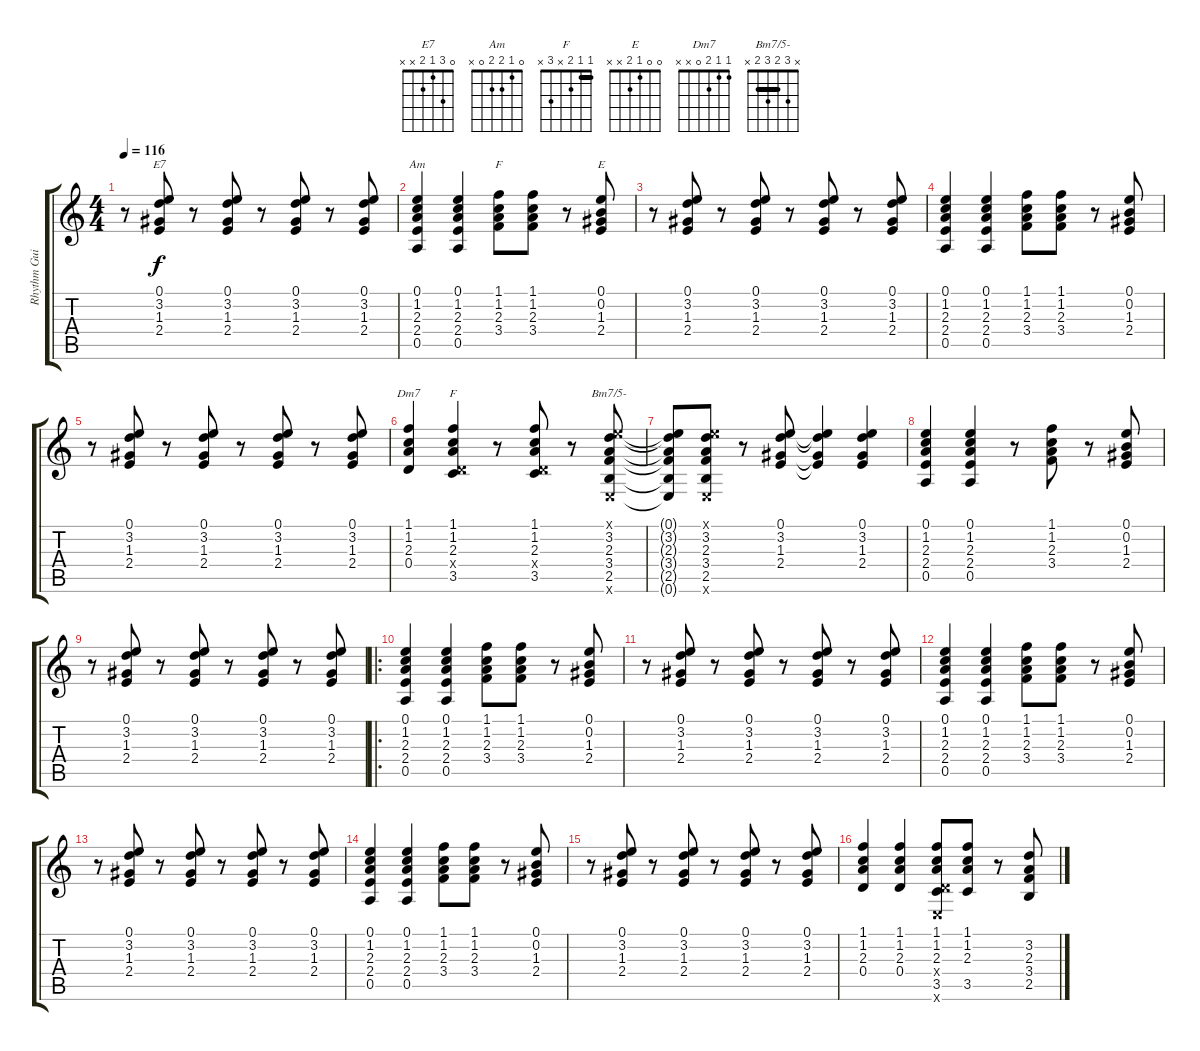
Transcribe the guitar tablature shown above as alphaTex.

\track ("Rhythm Guitar 2" "Rhythm Gui") {instrument acousticguitarsteel}
\staff {score tabs}
\tuning (E4 B3 G3 D3 A2 E2) {hide}
\chord ("E7" 0 3 1 2 x x)
\chord ("Am" 0 1 2 2 0 x)
\chord ("F" 1 1 2 3 x x) {barre 1}
\chord ("E" 0 0 1 2 x x)
\chord ("Dm7" 1 1 2 0 x x)
\chord ("F" 1 1 2 x 3 x) {barre 1}
\chord ("Bm7/5-" x 3 2 3 2 x) {barre 2}
\ts (4 4)
\tempo 116
\clef g2
\ks c
r.8{dy f} (0.1 3.2 1.3 2.4).8{ch "E7"} r.8 (0.1 3.2 1.3 2.4).8 r.8 (0.1 3.2 1.3 2.4).8 r.8 (0.1 3.2 1.3 2.4).8 |
(0.1 1.2 2.3 2.4 0.5).4{ch "Am"} (0.1 1.2 2.3 2.4 0.5).4 (1.1 1.2 2.3 3.4).8{ch "F"} (1.1 1.2 2.3 3.4).8 r.8 (0.1 0.2 1.3 2.4).8{ch "E"} |
r.8 (0.1 3.2 1.3 2.4).8 r.8 (0.1 3.2 1.3 2.4).8 r.8 (0.1 3.2 1.3 2.4).8 r.8 (0.1 3.2 1.3 2.4).8 |
(0.1 1.2 2.3 2.4 0.5).4 (0.1 1.2 2.3 2.4 0.5).4 (1.1 1.2 2.3 3.4).8 (1.1 1.2 2.3 3.4).8 r.8 (0.1 0.2 1.3 2.4).8 |
r.8 (0.1 3.2 1.3 2.4).8 r.8 (0.1 3.2 1.3 2.4).8 r.8 (0.1 3.2 1.3 2.4).8 r.8 (0.1 3.2 1.3 2.4).8 |
(1.1 1.2 2.3 0.4).4{ch "Dm7"} (1.1 1.2 2.3 0.4{x} 3.5).4{ch "F"} r.8 (1.1 1.2 2.3 0.4{x} 3.5).8 r.8 (0.1{x} 3.2 2.3 3.4 2.5 0.6{x}).8{ch "Bm7/5-"} |
(0.1{t} 3.2{t} 2.3{t} 3.4{t} 2.5{t} 0.6{t}).8 (0.1{x} 3.2 2.3 3.4 2.5 0.6{x}).8 r.8 (0.1 3.2 1.3 2.4).8 (0.1{t} 3.2{t} 1.3{t} 2.4{t}).4 (0.1 3.2 1.3 2.4).4 |
(0.1 1.2 2.3 2.4 0.5).4 (0.1 1.2 2.3 2.4 0.5).4 r.8 (1.1 1.2 2.3 3.4).8 r.8 (0.1 0.2 1.3 2.4).8 |
r.8 (0.1 3.2 1.3 2.4).8 r.8 (0.1 3.2 1.3 2.4).8 r.8 (0.1 3.2 1.3 2.4).8 r.8 (0.1 3.2 1.3 2.4).8 |
\ro
(0.1 1.2 2.3 2.4 0.5).4 (0.1 1.2 2.3 2.4 0.5).4 (1.1 1.2 2.3 3.4).8 (1.1 1.2 2.3 3.4).8 r.8 (0.1 0.2 1.3 2.4).8 |
r.8 (0.1 3.2 1.3 2.4).8 r.8 (0.1 3.2 1.3 2.4).8 r.8 (0.1 3.2 1.3 2.4).8 r.8 (0.1 3.2 1.3 2.4).8 |
(0.1 1.2 2.3 2.4 0.5).4 (0.1 1.2 2.3 2.4 0.5).4 (1.1 1.2 2.3 3.4).8 (1.1 1.2 2.3 3.4).8 r.8 (0.1 0.2 1.3 2.4).8 |
r.8 (0.1 3.2 1.3 2.4).8 r.8 (0.1 3.2 1.3 2.4).8 r.8 (0.1 3.2 1.3 2.4).8 r.8 (0.1 3.2 1.3 2.4).8 |
(0.1 1.2 2.3 2.4 0.5).4 (0.1 1.2 2.3 2.4 0.5).4 (1.1 1.2 2.3 3.4).8 (1.1 1.2 2.3 3.4).8 r.8 (0.1 0.2 1.3 2.4).8 |
r.8 (0.1 3.2 1.3 2.4).8 r.8 (0.1 3.2 1.3 2.4).8 r.8 (0.1 3.2 1.3 2.4).8 r.8 (0.1 3.2 1.3 2.4).8 |
(1.1 1.2 2.3 0.4).4 (1.1 1.2 2.3 0.4).4 (1.1 1.2 2.3 0.4{x} 3.5 0.6{x}).8 (1.1 1.2 2.3 3.5).8 r.8 (3.2 2.3 3.4 2.5).8
